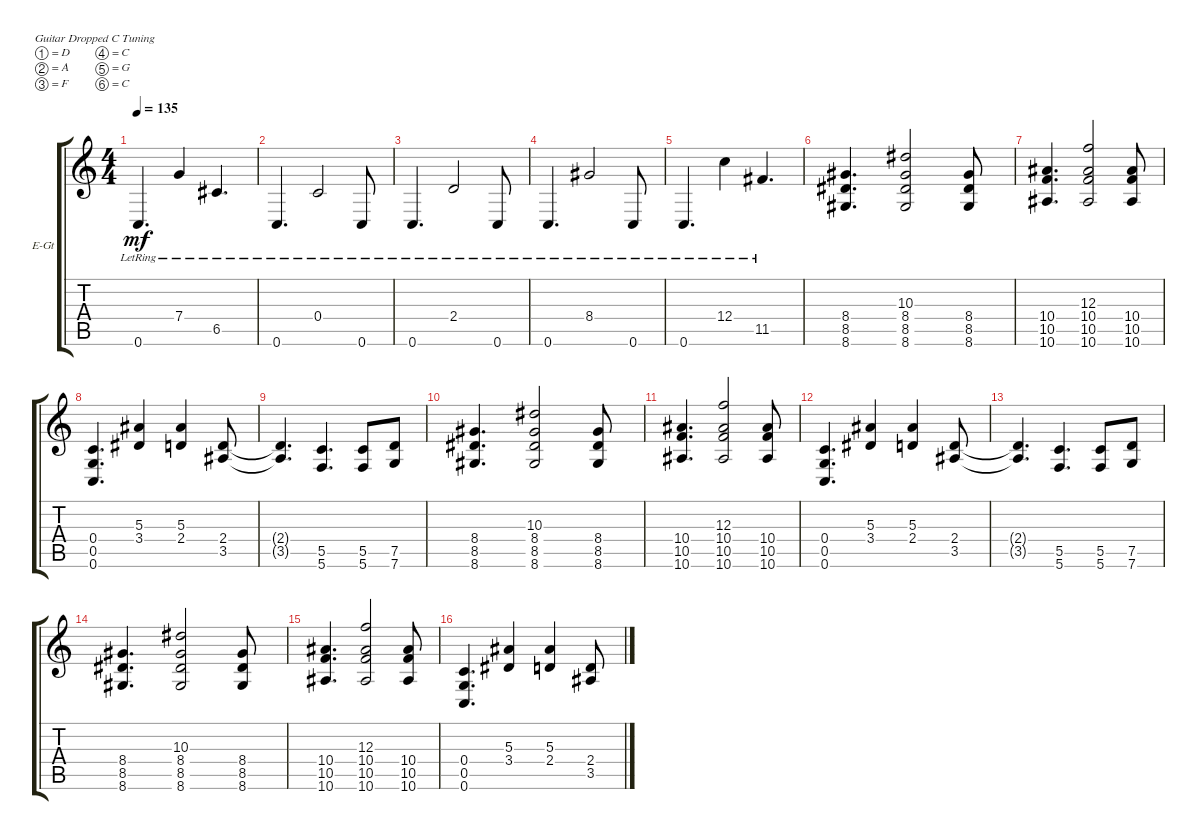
\defaultSystemsLayout 4
\bracketExtendMode groupsimilarinstruments
\firstSystemTrackNameOrientation horizontal
\otherSystemsTrackNameOrientation horizontal
\track ("Electric Guitar" "E-Gt") {instrument distortionguitar}
\staff {score tabs}
\tuning (D4 A3 F3 C3 G2 C2)
\ts (4 4)
\tempo 135
\clef g2
\ks c
0.6{lr}.4{d dy mf} 7.4{lr}.4 6.5{lr}.4{d} |
0.6{lr}.4{d} 0.4{lr}.2 0.6{lr}.8 |
0.6{lr}.4{d} 2.4{lr}.2 0.6{lr}.8 |
0.6{lr}.4{d} 8.4{lr}.2 0.6{lr}.8 |
0.6{lr}.4{d} 12.4{lr}.4 11.5{lr}.4{d} |
(8.6 8.5 8.4).4{d} (8.4 8.5 8.6 10.3).2 (8.6 8.5 8.4).8 |
(10.6 10.5 10.4).4{d} (10.4 10.6 10.5 12.3).2 (10.6 10.5 10.4).8 |
(0.6 0.5 0.4).4{d} (3.4 5.3).4 (2.4 5.3).4 (3.5 2.4).8 |
(3.5{t} 2.4{t}).4{d} (5.6 5.5).4{d} (5.6 5.5).8 (7.6 7.5).8 |
(8.6 8.5 8.4).4{d} (8.4 8.5 8.6 10.3).2 (8.6 8.5 8.4).8 |
(10.6 10.5 10.4).4{d} (10.4 10.6 10.5 12.3).2 (10.6 10.4 10.5).8 |
(0.6 0.5 0.4).4{d} (3.4 5.3).4 (2.4 5.3).4 (3.5 2.4).8 |
(3.5{t} 2.4{t}).4{d} (5.6 5.5).4{d} (5.6 5.5).8 (7.6 7.5).8 |
(8.6 8.5 8.4).4{d} (8.4 8.5 8.6 10.3).2 (8.6 8.5 8.4).8 |
(10.6 10.5 10.4).4{d} (10.4 10.6 10.5 12.3).2 (10.6 10.5 10.4).8 |
(0.6 0.5 0.4).4{d} (3.4 5.3).4 (2.4 5.3).4 (3.5 2.4).8
